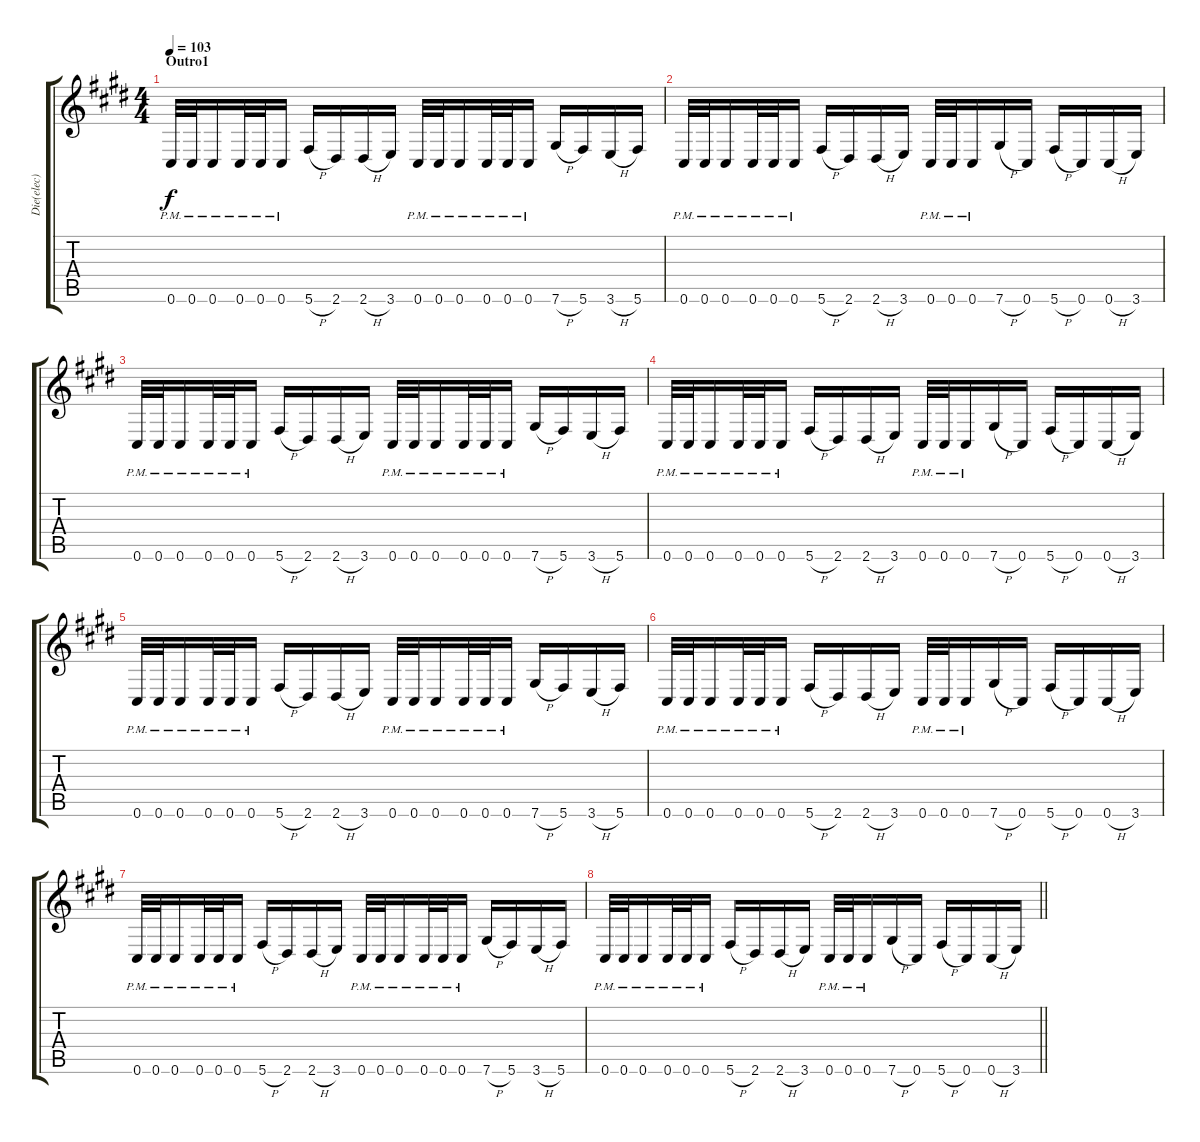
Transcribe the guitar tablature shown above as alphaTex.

\track ("Die(elec)" "Die(elec)") {instrument distortionguitar}
\staff {score tabs}
\tuning (Eb4 Bb3 Gb3 Db3 Ab2 Db2) {hide}
\ts (4 4)
\section ("" "Outro1")
\tempo 103
\clef g2
\ks c#minor
0.6{pm}.32{dy f} 0.6{pm}.32 0.6{pm}.16 0.6{pm}.32 0.6{pm}.32 0.6{pm}.16 5.6{h}.16 2.6.16 2.6{h}.16 3.6.16 0.6{pm}.32 0.6{pm}.32 0.6{pm}.16 0.6{pm}.32 0.6{pm}.32 0.6{pm}.16 7.6{h}.16 5.6.16 3.6{h}.16 5.6.16 |
0.6{pm}.32 0.6{pm}.32 0.6{pm}.16 0.6{pm}.32 0.6{pm}.32 0.6{pm}.16 5.6{h}.16 2.6.16 2.6{h}.16 3.6.16 0.6{pm}.32 0.6{pm}.32 0.6{pm}.16 7.6{h}.16 0.6.16 5.6{h}.16 0.6.16 0.6{h}.16 3.6.16 |
0.6{pm}.32 0.6{pm}.32 0.6{pm}.16 0.6{pm}.32 0.6{pm}.32 0.6{pm}.16 5.6{h}.16 2.6.16 2.6{h}.16 3.6.16 0.6{pm}.32 0.6{pm}.32 0.6{pm}.16 0.6{pm}.32 0.6{pm}.32 0.6{pm}.16 7.6{h}.16 5.6.16 3.6{h}.16 5.6.16 |
0.6{pm}.32 0.6{pm}.32 0.6{pm}.16 0.6{pm}.32 0.6{pm}.32 0.6{pm}.16 5.6{h}.16 2.6.16 2.6{h}.16 3.6.16 0.6{pm}.32 0.6{pm}.32 0.6{pm}.16 7.6{h}.16 0.6.16 5.6{h}.16 0.6.16 0.6{h}.16 3.6.16 |
0.6{pm}.32 0.6{pm}.32 0.6{pm}.16 0.6{pm}.32 0.6{pm}.32 0.6{pm}.16 5.6{h}.16 2.6.16 2.6{h}.16 3.6.16 0.6{pm}.32 0.6{pm}.32 0.6{pm}.16 0.6{pm}.32 0.6{pm}.32 0.6{pm}.16 7.6{h}.16 5.6.16 3.6{h}.16 5.6.16 |
0.6{pm}.32 0.6{pm}.32 0.6{pm}.16 0.6{pm}.32 0.6{pm}.32 0.6{pm}.16 5.6{h}.16 2.6.16 2.6{h}.16 3.6.16 0.6{pm}.32 0.6{pm}.32 0.6{pm}.16 7.6{h}.16 0.6.16 5.6{h}.16 0.6.16 0.6{h}.16 3.6.16 |
0.6{pm}.32 0.6{pm}.32 0.6{pm}.16 0.6{pm}.32 0.6{pm}.32 0.6{pm}.16 5.6{h}.16 2.6.16 2.6{h}.16 3.6.16 0.6{pm}.32 0.6{pm}.32 0.6{pm}.16 0.6{pm}.32 0.6{pm}.32 0.6{pm}.16 7.6{h}.16 5.6.16 3.6{h}.16 5.6.16 |
\barLineRight lightlight
0.6{pm}.32 0.6{pm}.32 0.6{pm}.16 0.6{pm}.32 0.6{pm}.32 0.6{pm}.16 5.6{h}.16 2.6.16 2.6{h}.16 3.6.16 0.6{pm}.32 0.6{pm}.32 0.6{pm}.16 7.6{h}.16 0.6.16 5.6{h}.16 0.6.16 0.6{h}.16 3.6.16
